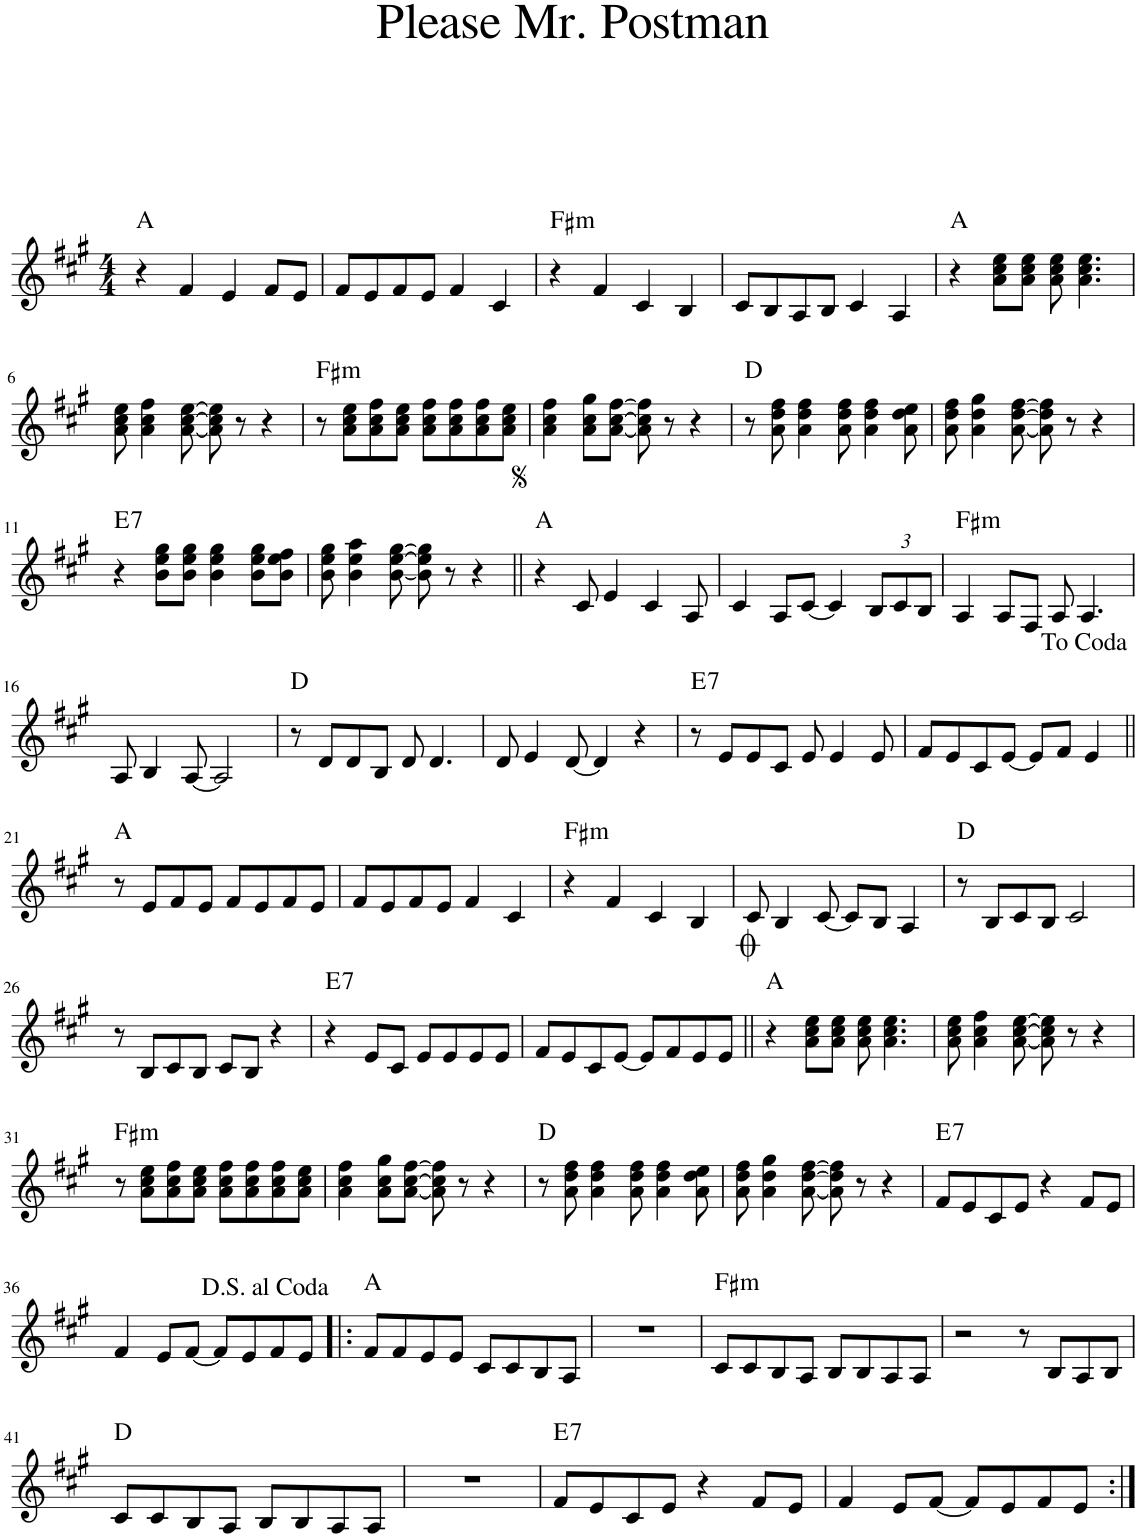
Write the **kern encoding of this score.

**kern	**harte
*part1	*part1
*staff1	*
*I"Piano	*
*I'Pno.	*
*clefG2	*
*k[f#c#g#]	*
*M4/4	*
=1	=1
4r	A:maj
4f#/	.
4e/	.
8f#/L	.
8e/J	.
=2	=2
8f#/L	.
8e/	.
8f#/	.
8e/J	.
4f#/	.
4c#/	.
=3	=3
!	!LO:H:kt=m
4r	F#:min
4f#/	.
4c#/	.
4B/	.
=4	=4
8c#/L	.
8B/	.
8A/	.
8B/J	.
4c#/	.
4A/	.
=5	=5
4r	A:maj
8a\ 8cc#\ 8ee\L	.
8a\ 8cc#\ 8ee\J	.
8a\ 8cc#\ 8ee\	.
4.a\ 4.cc#\ 4.ee\	.
!!LO:LB:g=z
=6	=6
8a\ 8cc#\ 8ee\	.
4a\ 4cc#\ 4ff#\	.
[8a\ [8cc#\ [8ee\	.
8a\] 8cc#\] 8ee\]	.
8r	.
4r	.
=7	=7
!	!LO:H:kt=m
8r	F#:min
8a\ 8cc#\ 8ee\L	.
8a\ 8cc#\ 8ff#\	.
8a\ 8cc#\ 8ee\J	.
8a\ 8cc#\ 8ff#\L	.
8a\ 8cc#\ 8ff#\	.
8a\ 8cc#\ 8ff#\	.
8a\ 8cc#\ 8ee\J	.
=8	=8
4a\ 4cc#\ 4ff#\	.
8a\ 8cc#\ 8gg#\L	.
[8a\ [8cc#\ [8ff#\J	.
8a\] 8cc#\] 8ff#\]	.
8r	.
4r	.
=9	=9
8r	D:maj
8a\ 8dd\ 8ff#\	.
4a\ 4dd\ 4ff#\	.
8a\ 8dd\ 8ff#\	.
4a\ 4dd\ 4ff#\	.
8a\ 8dd\ 8ee\	.
=10	=10
8a\ 8dd\ 8ff#\	.
4a\ 4dd\ 4gg#\	.
[8a\ [8dd\ [8ff#\	.
8a\] 8dd\] 8ff#\]	.
8r	.
4r	.
!!LO:LB:g=z
=11	=11
!	!LO:H:kt=7
4r	E:7
8b\ 8ee\ 8gg#\L	.
8b\ 8ee\ 8gg#\J	.
4b\ 4ee\ 4gg#\	.
8b\ 8ee\ 8gg#\L	.
8b\ 8ee\ 8ff#\J	.
=12	=12
8b\ 8ee\ 8gg#\	.
4b\ 4ee\ 4aa\	.
[8b\ [8ee\ [8gg#\	.
8b\] 8ee\] 8gg#\]	.
8r	.
4r	.
=13||	=13||
4r	A:maj
8c#/	.
4e/	.
4c#/	.
8A/	.
=14	=14
4c#/	.
8A/L	.
[8c#/J	.
4c#/]	.
*Xbrackettup	*
12B/L	.
12c#/	.
12B/J	.
=15	=15
!	!LO:H:kt=m
4A/	F#:min
8A/L	.
8F#/J	.
8A/	.
4.A/	.
!!LO:LB:g=z
=16	=16
8A/	.
4B/	.
[8A/	.
2A/]	.
=17	=17
8r	D:maj
8d/L	.
8d/	.
8B/J	.
8d/	.
4.d/	.
=18	=18
8d/	.
4e/	.
[8d/	.
4d/]	.
4r	.
=19	=19
!	!LO:H:kt=7
8r	E:7
8e/L	.
8e/	.
8c#/J	.
8e/	.
4e/	.
8e/	.
=20	=20
8f#/L	.
8e/	.
8c#/	.
[8e/J	.
8e/L]	.
8f#/J	.
4e/	.
!!LO:LB:g=z
=21||	=21||
8r	A:maj
8e/L	.
8f#/	.
8e/J	.
8f#/L	.
8e/	.
8f#/	.
8e/J	.
=22	=22
8f#/L	.
8e/	.
8f#/	.
8e/J	.
4f#/	.
4c#/	.
=23	=23
!	!LO:H:kt=m
4r	F#:min
4f#/	.
4c#/	.
4B/	.
=24	=24
8c#/	.
4B/	.
[8c#/	.
8c#/L]	.
8B/J	.
4A/	.
=25	=25
8r	D:maj
8B/L	.
8c#/	.
8B/J	.
2c#/	.
!!LO:LB:g=z
=26	=26
8r	.
8B/L	.
8c#/	.
8B/J	.
8c#/L	.
8B/J	.
4r	.
=27	=27
!	!LO:H:kt=7
4r	E:7
8e/L	.
8c#/J	.
8e/L	.
8e/	.
8e/	.
8e/J	.
=28	=28
8f#/L	.
8e/	.
8c#/	.
[8e/J	.
8e/L]	.
8f#/	.
8e/	.
8e/J	.
=29||	=29||
4r	A:maj
8a\ 8cc#\ 8ee\L	.
8a\ 8cc#\ 8ee\J	.
8a\ 8cc#\ 8ee\	.
4.a\ 4.cc#\ 4.ee\	.
=30	=30
8a\ 8cc#\ 8ee\	.
4a\ 4cc#\ 4ff#\	.
[8a\ [8cc#\ [8ee\	.
8a\] 8cc#\] 8ee\]	.
8r	.
4r	.
!!LO:LB:g=z
=31	=31
!	!LO:H:kt=m
8r	F#:min
8a\ 8cc#\ 8ee\L	.
8a\ 8cc#\ 8ff#\	.
8a\ 8cc#\ 8ee\J	.
8a\ 8cc#\ 8ff#\L	.
8a\ 8cc#\ 8ff#\	.
8a\ 8cc#\ 8ff#\	.
8a\ 8cc#\ 8ee\J	.
=32	=32
4a\ 4cc#\ 4ff#\	.
8a\ 8cc#\ 8gg#\L	.
[8a\ [8cc#\ [8ff#\J	.
8a\] 8cc#\] 8ff#\]	.
8r	.
4r	.
=33	=33
8r	D:maj
8a\ 8dd\ 8ff#\	.
4a\ 4dd\ 4ff#\	.
8a\ 8dd\ 8ff#\	.
4a\ 4dd\ 4ff#\	.
8a\ 8dd\ 8ee\	.
=34	=34
8a\ 8dd\ 8ff#\	.
4a\ 4dd\ 4gg#\	.
[8a\ [8dd\ [8ff#\	.
8a\] 8dd\] 8ff#\]	.
8r	.
4r	.
=35	=35
!	!LO:H:kt=7
8f#/L	E:7
8e/	.
8c#/	.
8e/J	.
4r	.
8f#/L	.
8e/J	.
!!LO:LB:g=z
=36	=36
4f#/	.
8e/L	.
[8f#/J	.
8f#/L]	.
8e/	.
8f#/	.
8e/J	.
=37!|:	=37!|:
8f#/L	A:maj
8f#/	.
8e/	.
8e/J	.
8c#/L	.
8c#/	.
8B/	.
8A/J	.
=38	=38
1r	.
=39	=39
!	!LO:H:kt=m
8c#/L	F#:min
8c#/	.
8B/	.
8A/J	.
8B/L	.
8B/	.
8A/	.
8A/J	.
=40	=40
2r	.
8r	.
8B/L	.
8A/	.
8B/J	.
!!LO:LB:g=z
=41	=41
8c#/L	D:maj
8c#/	.
8B/	.
8A/J	.
8B/L	.
8B/	.
8A/	.
8A/J	.
=42	=42
1r	.
=43	=43
!	!LO:H:kt=7
8f#/L	E:7
8e/	.
8c#/	.
8e/J	.
4r	.
8f#/L	.
8e/J	.
=44	=44
4f#/	.
8e/L	.
[8f#/J	.
8f#/L]	.
8e/	.
8f#/	.
8e/J	.
=:|!	=:|!
*-	*-
